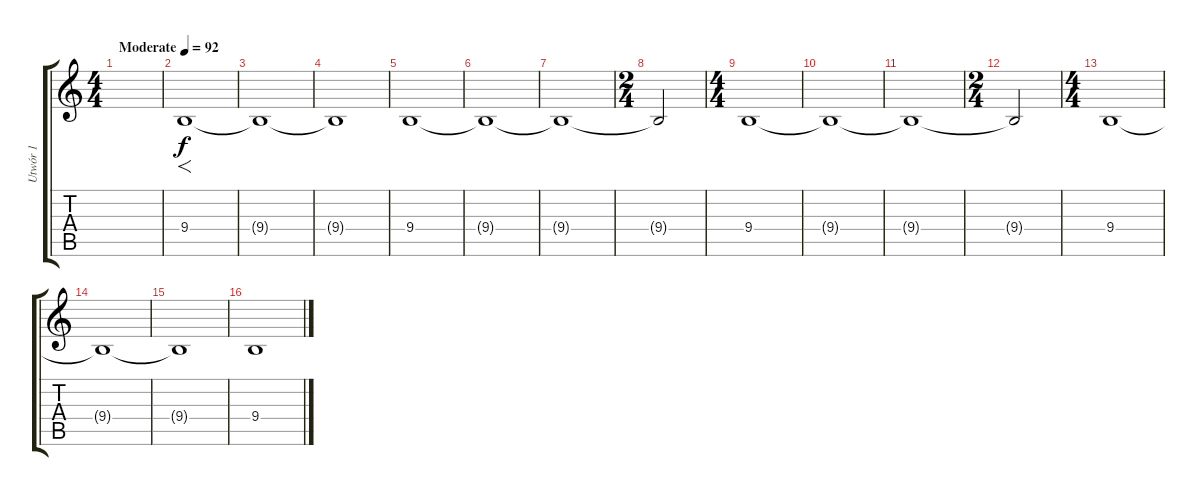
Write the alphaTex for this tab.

\track ("Utwór 1" "Utwór 1") {instrument synthstrings1}
\staff {score tabs}
\tuning (E4 B3 G3 D3 A2 E2) {hide}
\ts (4 4)
\tempo (92 "Moderate")
\clef g2
\ks c
|
9.4.1{f} |
9.4{t}.1 |
9.4{t}.1 |
9.4.1 |
9.4{t}.1 |
9.4{t}.1 |
\ts (2 4)
9.4{t}.2 |
\ts (4 4)
9.4.1 |
9.4{t}.1 |
9.4{t}.1 |
\ts (2 4)
9.4{t}.2 |
\ts (4 4)
9.4.1 |
9.4{t}.1 |
9.4{t}.1 |
9.4.1
